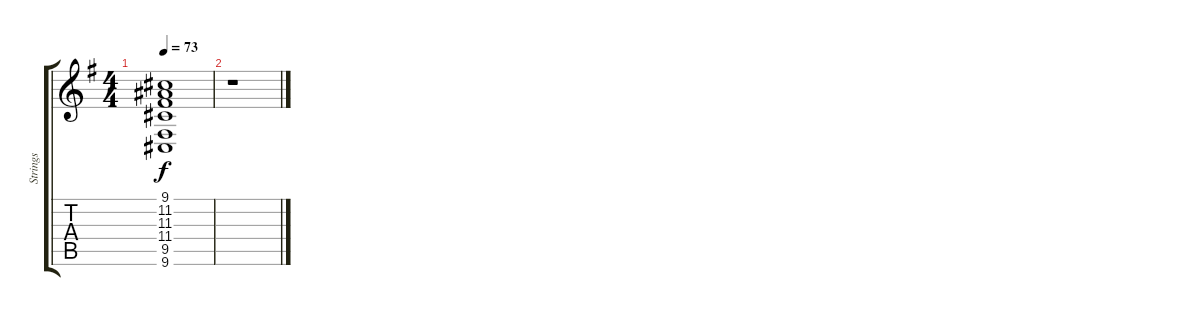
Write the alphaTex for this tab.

\track ("Strings" "Strings") {instrument stringensemble1}
\staff {score tabs}
\tuning (E4 B3 G3 D3 A2 E2) {hide}
\ts (4 4)
\tempo 73
\clef g2
\ks g
(9.1 11.2 11.3 11.4 9.5 9.6).1{dy f} |
r.1
